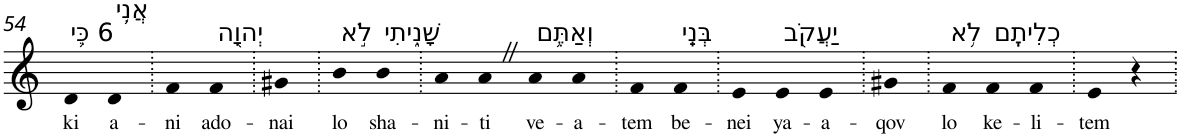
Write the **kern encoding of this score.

**kern	**text
*part1	*part1
*staff1	*staff1
*I"Piano	*
*I'Pno	*
!!LO:PB:g=z
*clefG2	*
*k[]	*
=54	=54
!LO:TX:a:t=6 כִּ֛י	!
!	!LO:LY:b
4d	ki
!LO:TX:a:t=אֲנִ֥י	!
!	!LO:LY:b
4d	a-
=55.	=55.
!	!LO:LY:b
4f	-ni
!LO:TX:a:t=יְהוָ֖ה	!
!	!LO:LY:b
4f	ado-
=56.	=56.
!	!LO:LY:b
4g#X	-nai
=57.	=57.
!LO:TX:a:t=לֹ֣א	!
!	!LO:LY:b
4b	lo
!LO:TX:a:t=שָׁנִ֑יתִי	!
!	!LO:LY:b
4b	sha-
=58.	=58.
!	!LO:LY:b
4a	-ni-
!	!LO:LY:b
4aZ	-ti
!LO:TX:a:t=וְאַתֶּ֥ם	!
!	!LO:LY:b
4a	ve-
!	!LO:LY:b
4a	-a-
=59.	=59.
!	!LO:LY:b
4f	-tem
!LO:TX:a:t=בְּנֵֽי	!
!	!LO:LY:b
4f	be-
=60.	=60.
!	!LO:LY:b
4e	-nei
!LO:TX:a:t=יַעֲקֹ֖ב	!
!	!LO:LY:b
4e	ya-
!	!LO:LY:b
4e	-a-
=61.	=61.
!	!LO:LY:b
4g#X	-qov
=62.	=62.
!LO:TX:a:t=לֹ֥א	!
!	!LO:LY:b
4f	lo
!LO:TX:a:t=כְלִיתֶֽם	!
!	!LO:LY:b
4f	ke-
!	!LO:LY:b
4f	-li-
=63.	=63.
!	!LO:LY:b
4e	-tem
4r	.
=.	=.
*-	*-
